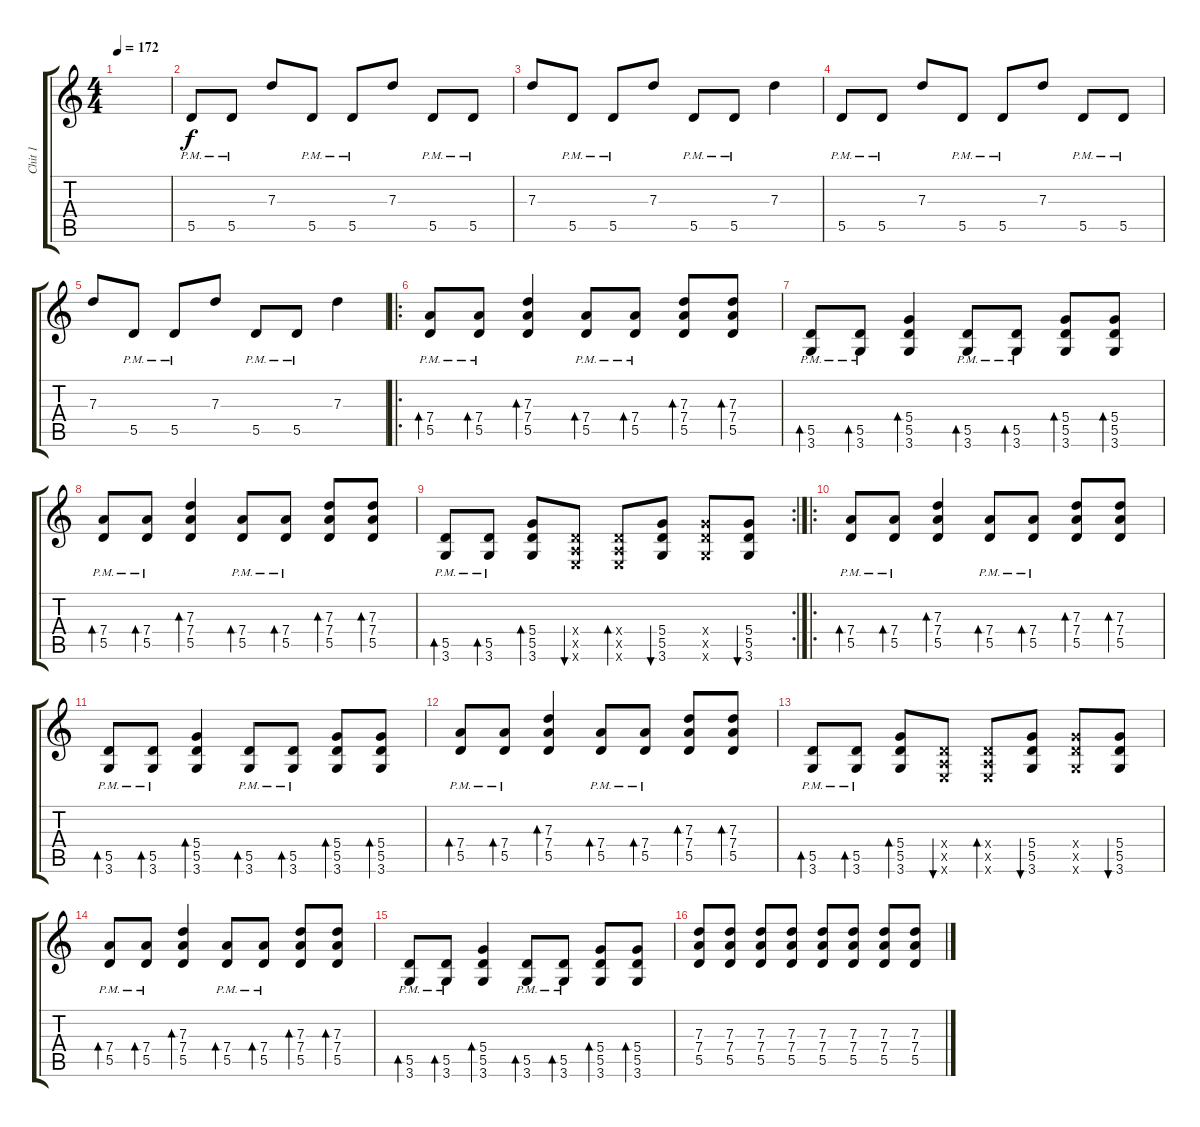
\track ("Chit 1" "Chit 1") {instrument distortionguitar}
\staff {score tabs}
\tuning (E4 B3 G3 D3 A2 E2) {hide}
\ts (4 4)
\tempo 172
\clef g2
\ks c
|
5.5{pm}.8 5.5{pm}.8 7.3.8 5.5{pm}.8 5.5{pm}.8 7.3.8 5.5{pm}.8 5.5{pm}.8 |
7.3.8 5.5{pm}.8 5.5{pm}.8 7.3.8 5.5{pm}.8 5.5{pm}.8 7.3.4 |
5.5{pm}.8 5.5{pm}.8 7.3.8 5.5{pm}.8 5.5{pm}.8 7.3.8 5.5{pm}.8 5.5{pm}.8 |
7.3.8 5.5{pm}.8 5.5{pm}.8 7.3.8 5.5{pm}.8 5.5{pm}.8 7.3.4 |
\ro
(7.4{pm} 5.5{pm}).8{bd 60} (7.4{pm} 5.5{pm}).8{bd 60} (7.3 7.4 5.5).4{bd 60} (7.4{pm} 5.5{pm}).8{bd 60} (7.4{pm} 5.5{pm}).8{bd 60} (7.3 7.4 5.5).8{bd 60} (7.3 7.4 5.5).8{bd 60} |
(5.5{pm} 3.6{pm}).8{bd 60} (5.5{pm} 3.6{pm}).8{bd 60} (5.4 5.5 3.6).4{bd 60} (5.5{pm} 3.6{pm}).8{bd 60} (5.5{pm} 3.6{pm}).8{bd 60} (5.4 5.5 3.6).8{bd 60} (5.4 5.5 3.6).8{bd 60} |
(7.4{pm} 5.5{pm}).8{bd 60} (7.4{pm} 5.5{pm}).8{bd 60} (7.3 7.4 5.5).4{bd 60} (7.4{pm} 5.5{pm}).8{bd 60} (7.4{pm} 5.5{pm}).8{bd 60} (7.3 7.4 5.5).8{bd 60} (7.3 7.4 5.5).8{bd 60} |
\rc 2
(5.5{pm} 3.6{pm}).8{bd 60} (5.5{pm} 3.6{pm}).8{bd 60} (5.4 5.5 3.6).8{bd 60} (0.4{x} 0.5{x} 0.6{x}).8{bu 60} (0.4{x} 0.5{x} 0.6{x}).8{bd 60} (5.4 5.5 3.6).8{bu 60} (5.4{x} 5.5{x} 3.6{x}).8 (5.4 5.5 3.6).8{bu 60} |
\ro
(7.4{pm} 5.5{pm}).8{bd 60} (7.4{pm} 5.5{pm}).8{bd 60} (7.3 7.4 5.5).4{bd 60} (7.4{pm} 5.5{pm}).8{bd 60} (7.4{pm} 5.5{pm}).8{bd 60} (7.3 7.4 5.5).8{bd 60} (7.3 7.4 5.5).8{bd 60} |
(5.5{pm} 3.6{pm}).8{bd 60} (5.5{pm} 3.6{pm}).8{bd 60} (5.4 5.5 3.6).4{bd 60} (5.5{pm} 3.6{pm}).8{bd 60} (5.5{pm} 3.6{pm}).8{bd 60} (5.4 5.5 3.6).8{bd 60} (5.4 5.5 3.6).8{bd 60} |
(7.4{pm} 5.5{pm}).8{bd 60} (7.4{pm} 5.5{pm}).8{bd 60} (7.3 7.4 5.5).4{bd 60} (7.4{pm} 5.5{pm}).8{bd 60} (7.4{pm} 5.5{pm}).8{bd 60} (7.3 7.4 5.5).8{bd 60} (7.3 7.4 5.5).8{bd 60} |
(5.5{pm} 3.6{pm}).8{bd 60} (5.5{pm} 3.6{pm}).8{bd 60} (5.4 5.5 3.6).8{bd 60} (0.4{x} 0.5{x} 0.6{x}).8{bu 60} (0.4{x} 0.5{x} 0.6{x}).8{bd 60} (5.4 5.5 3.6).8{bu 60} (5.4{x} 5.5{x} 3.6{x}).8 (5.4 5.5 3.6).8{bu 60} |
(7.4{pm} 5.5{pm}).8{bd 60} (7.4{pm} 5.5{pm}).8{bd 60} (7.3 7.4 5.5).4{bd 60} (7.4{pm} 5.5{pm}).8{bd 60} (7.4{pm} 5.5{pm}).8{bd 60} (7.3 7.4 5.5).8{bd 60} (7.3 7.4 5.5).8{bd 60} |
(5.5{pm} 3.6{pm}).8{bd 60} (5.5{pm} 3.6{pm}).8{bd 60} (5.4 5.5 3.6).4{bd 60} (5.5{pm} 3.6{pm}).8{bd 60} (5.5{pm} 3.6{pm}).8{bd 60} (5.4 5.5 3.6).8{bd 60} (5.4 5.5 3.6).8{bd 60} |
(7.3 7.4 5.5).8 (7.3 7.4 5.5).8 (7.3 7.4 5.5).8 (7.3 7.4 5.5).8 (7.3 7.4 5.5).8 (7.3 7.4 5.5).8 (7.3 7.4 5.5).8 (7.3 7.4 5.5).8
